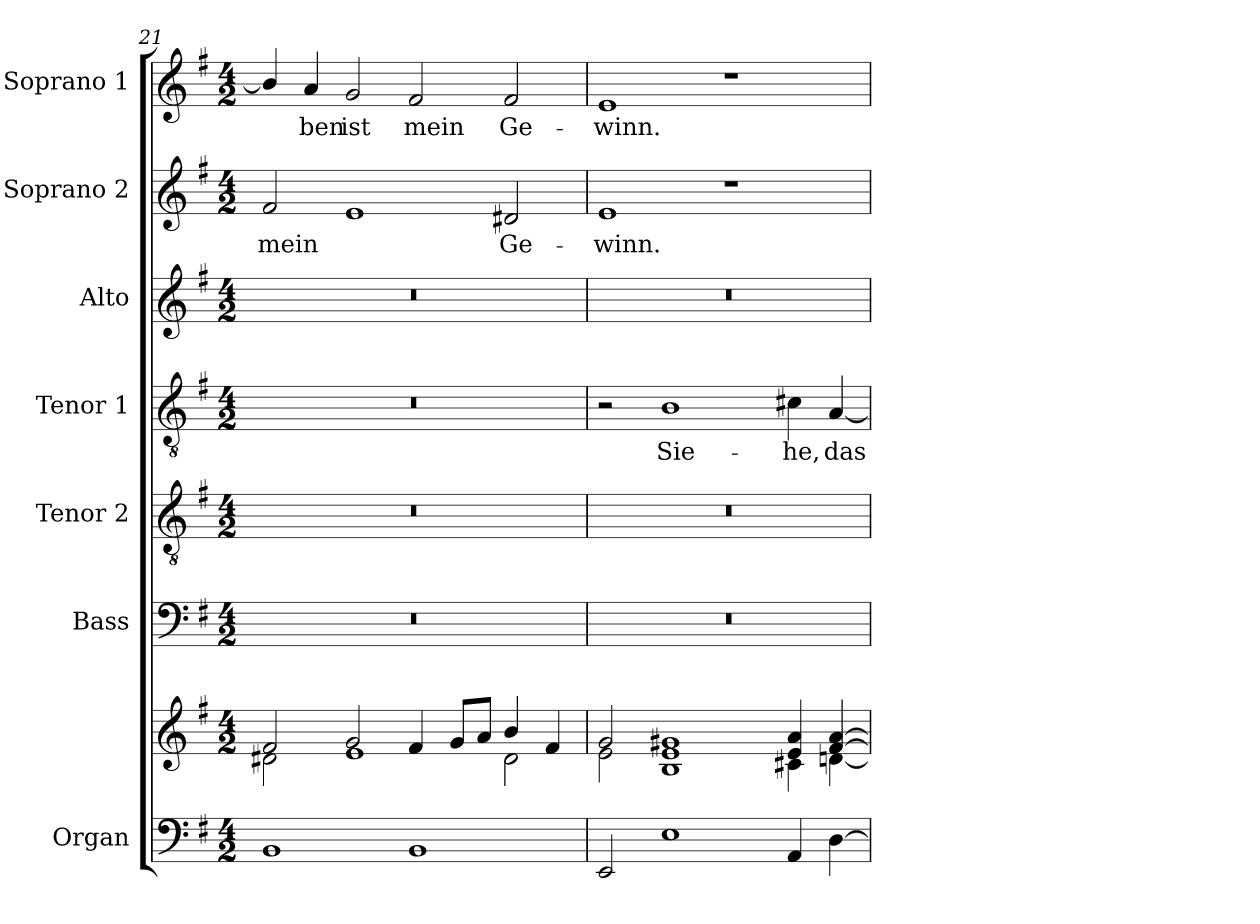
**kern	**kern	**kern	**kern	**kern	**text	**kern	**kern	**text	**kern	**text
*part7	*part7	*part6	*part5	*part4	*part4	*part3	*part2	*part2	*part1	*part1
*staff8	*staff7	*staff6	*staff5	*staff4	*staff4	*staff3	*staff2	*staff2	*staff1	*staff1
*I"Organ	*	*I"Bass	*I"Tenor 2	*I"Tenor 1	*	*I"Alto	*I"Soprano 2	*	*I"Soprano 1	*
*I'Org.	*	*I'B.	*I'T.2	*I'T.1	*	*I'A.	*I'S.2	*	*I'S.1	*
*clefF4	*clefG2	*clefF4	*clefGv2	*clefGv2	*	*clefG2	*clefG2	*	*clefG2	*
*	*	*	*ITrd7c12	*ITrd7c12	*	*	*	*	*	*
*k[f#]	*k[f#]	*k[f#]	*k[f#]	*k[f#]	*	*k[f#]	*k[f#]	*	*k[f#]	*
*G:	*G:	*G:	*G:	*G:	*	*G:	*G:	*	*G:	*
*M4/2	*M4/2	*M4/2	*M4/2	*M4/2	*	*M4/2	*M4/2	*	*M4/2	*
=21	=21	=21	=21	=21	=21	=21	=21	=21	=21	=21
*	*^	*	*	*	*	*	*	*	*	*
!	!	!	!LO:N:vis=1	!LO:N:vis=1	!LO:N:vis=1	!	!LO:N:vis=1	!	!	!	!
!	!	!	!	!	!	!	!	!	!LO:LY:b:color=#000000	!	!
1BBi	2f#i/	2d#Xi\	0r	0r	0r	.	0r	2f#i/	mein	4bi/]	.
!	!	!	!	!	!	!	!	!	!	!	!LO:LY:b:color=#000000
.	.	.	.	.	.	.	.	.	.	4ai/	-ben
!	!	!	!	!	!	!	!	!	!	!	!LO:LY:b:color=#000000
.	2gi/	1ei	.	.	.	.	.	1ei	.	2gi/	ist
!	!	!	!	!	!	!	!	!	!	!	!LO:LY:b:color=#000000
1BBi	4f#i/	.	.	.	.	.	.	.	.	2f#i/	mein
.	8gi/L	.	.	.	.	.	.	.	.	.	.
.	8ai/J	.	.	.	.	.	.	.	.	.	.
!	!	!	!	!	!	!	!	!	!LO:LY:b:color=#000000	!	!
!	!	!	!	!	!	!	!	!	!	!	!LO:LY:b:color=#000000
.	4bi/	2d#i\	.	.	.	.	.	2d#Xi/	Ge-	2f#i/	Ge-
.	4f#i/	.	.	.	.	.	.	.	.	.	.
=22	=22	=22	=22	=22	=22	=22	=22	=22	=22	=22	=22
!	!	!	!LO:N:vis=1	!LO:N:vis=1	!	!	!LO:N:vis=1	!	!	!	!
!	!	!	!	!	!	!	!	!	!LO:LY:b:color=#000000	!	!
!	!	!	!	!	!	!	!	!	!	!	!LO:LY:b:color=#000000
2EEi/	2gi/	2ei\	0r	0r	2r	.	0r	1ei	-winn.	1ei	-winn.
!	!	!	!	!	!	!LO:LY:b:color=#000000	!	!	!	!	!
1Ei	1ei 1g#Xi	1Bi	.	.	1BBi	Sie-	.	.	.	.	.
.	.	.	.	.	.	.	.	1r	.	1r	.
!	!	!	!	!	!	!LO:LY:b:color=#000000	!	!	!	!	!
4AAi/	4ei/ 4ai	4c#Xi\	.	.	4C#Xi\	-he,	.	.	.	.	.
!	!	!	!	!	!	!LO:LY:b:color=#000000	!	!	!	!	!
[4Di\	[4f#i/ [4ai	[4dni\	.	.	[4AAi/	das	.	.	.	.	.
*	*v	*v	*	*	*	*	*	*	*	*	*
=	=	=	=	=	=	=	=	=	=	=
*-	*-	*-	*-	*-	*-	*-	*-	*-	*-	*-
